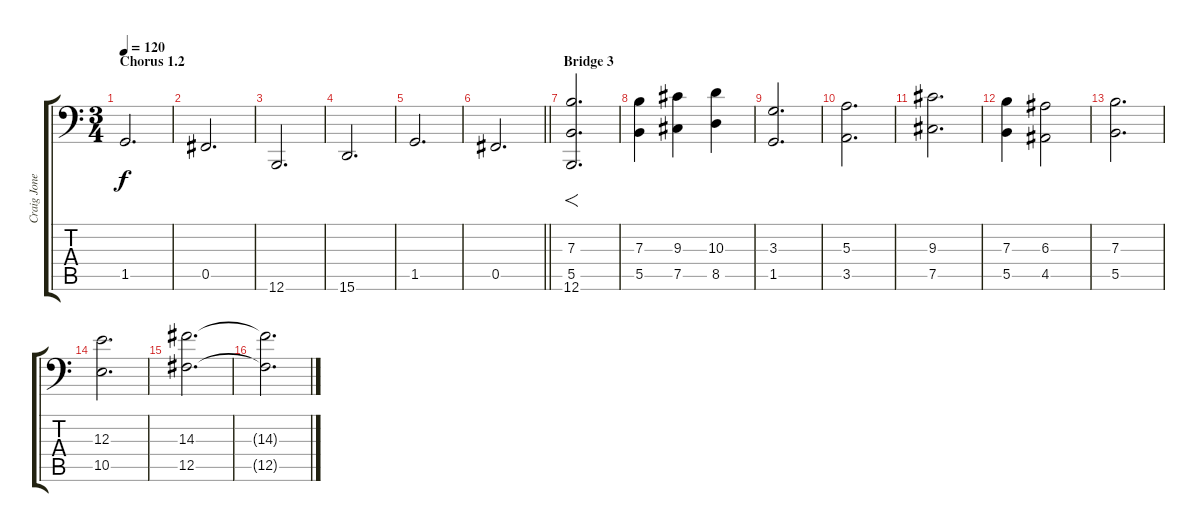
\track ("Craig Jones" "Craig Jone") {instrument acousticgrandpiano}
\staff {score tabs}
\tuning (Db5 Ab3 E3 B2 Gb2 B0) {hide}
\ts (3 4)
\section ("" "Chorus 1.2")
\tempo 120
\clef f4
\ks c
1.5.2{d dy f} |
0.5.2{d} |
12.6.2{d} |
15.6.2{d} |
1.5.2{d} |
\barLineRight lightlight
0.5.2{d} |
\section ("" "Bridge 3")
(7.3 5.5 12.6).2{f d volume 14 instrument stringensemble1} |
(7.3 5.5).4 (9.3 7.5).4 (10.3 8.5).4 |
(3.3 1.5).2{d} |
(5.3 3.5).2{d} |
(9.3 7.5).2{d} |
(7.3 5.5).4 (6.3 4.5).2 |
(7.3 5.5).2{d} |
(12.3 10.5).2{d} |
(14.3 12.5).2{d volume 8} |
(14.3{t} 12.5{t}).2{d}
